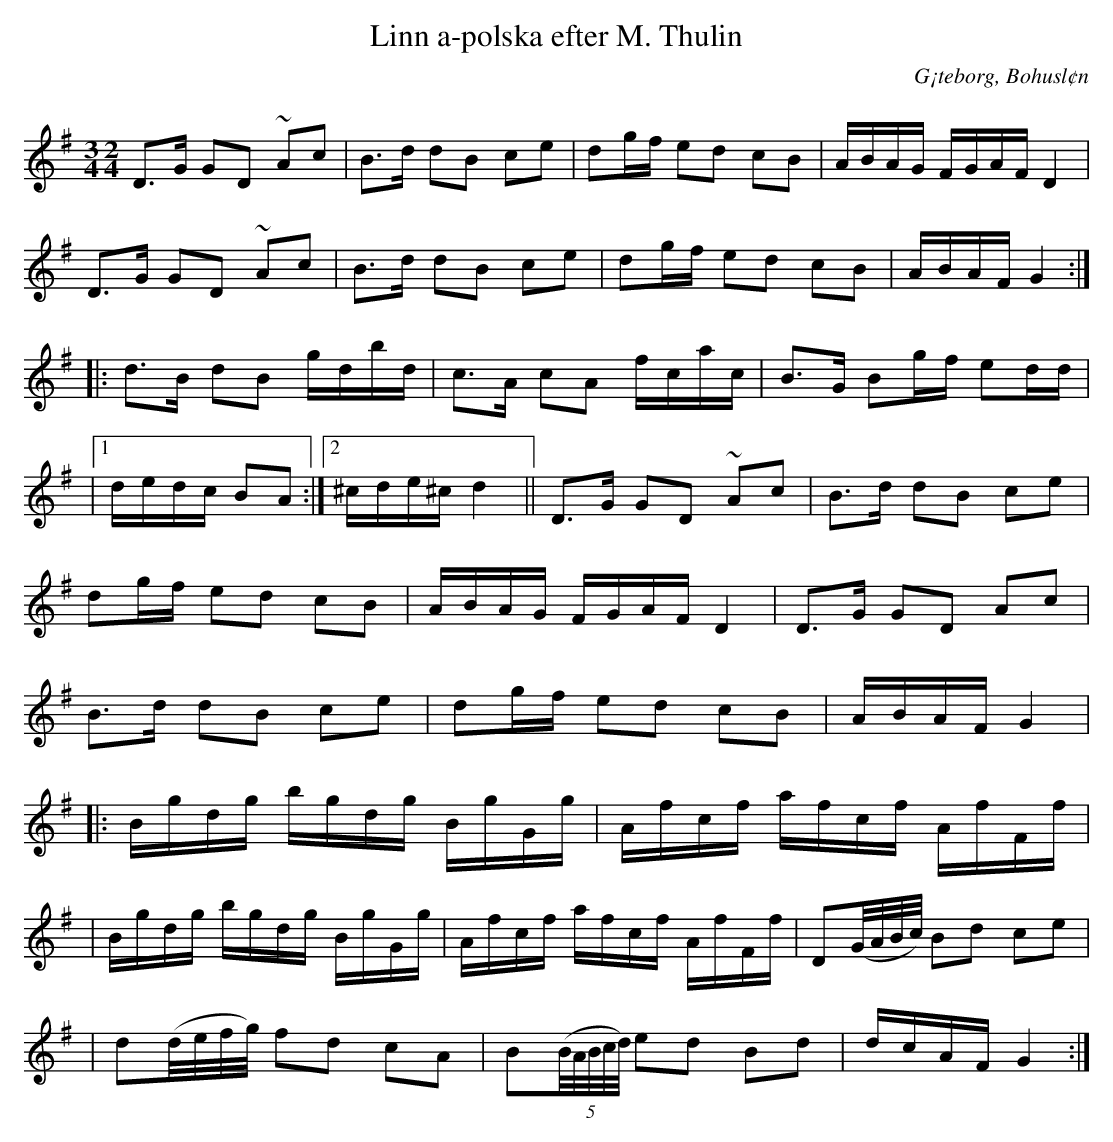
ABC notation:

X:1
T:Linn a-polska efter M. Thulin
O:G¡teborg, Bohusl¢n
Q:107
M:3/4 2/4
L:1/8
K:G
D>G GD ~Ac | B>d dB ce | dg/f/ ed cB | A/B/A/G/ F/G/A/F/ D2 |
D>G GD ~Ac | B>d dB ce | dg/f/ ed cB | A/B/A/F/ G2 :|]
|: d>B dB g/d/b/d/ | c>A cA f/c/a/c/ | B>G Bg/f/ ed/d/ |
|1 d/e/d/c/ BA :|2 ^c/d/e/^c/ d2 || D>G GD ~Ac | B>d dB ce |
 dg/f/ ed cB | A/B/A/G/ F/G/A/F/ D2 | D>G GD Ac |
 B>d dB ce | dg/f/ ed cB | A/B/A/F/ G2 |
|: B/g/d/g/ b/g/d/g/ B/g/G/g/ | A/f/c/f/ a/f/c/f/ A/f/F/f/ |
| B/g/d/g/ b/g/d/g/ B/g/G/g/ | A/f/c/f/ a/f/c/f/ A/f/F/f/ |D(G//A//B//c//) Bd ce |
| d(d//e//f//g//) fd cA |B((5B//A//B//c//d//) ed Bd | d/c/A/F/ G2 :|]
